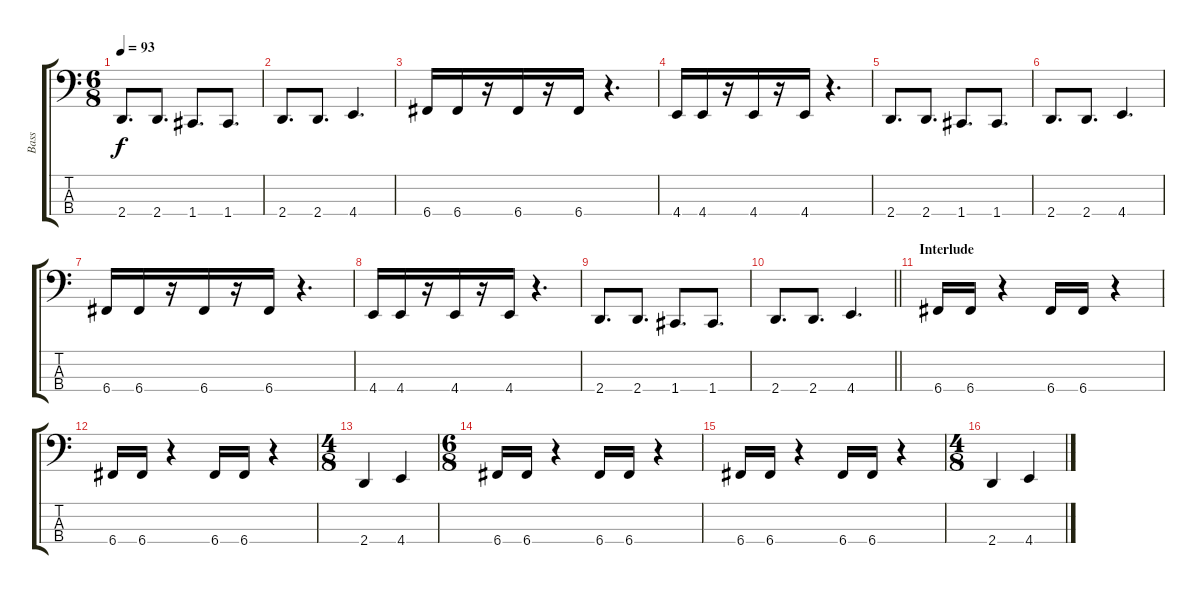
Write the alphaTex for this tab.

\track ("Bass" "Bass") {instrument electricbasspick}
\staff {score tabs}
\tuning (F2 C2 G1 C1) {hide}
\ts (6 8)
\tempo 93
\clef f4
\ks c
2.4.8{d dy f} 2.4.8{d} 1.4.8{d} 1.4.8{d} |
2.4.8{d} 2.4.8{d} 4.4.4{d} |
6.4.16 6.4.16 r.16 6.4.16 r.16 6.4.16 r.4{d} |
4.4.16 4.4.16 r.16 4.4.16 r.16 4.4.16 r.4{d} |
2.4.8{d} 2.4.8{d} 1.4.8{d} 1.4.8{d} |
2.4.8{d} 2.4.8{d} 4.4.4{d} |
6.4.16 6.4.16 r.16 6.4.16 r.16 6.4.16 r.4{d} |
4.4.16 4.4.16 r.16 4.4.16 r.16 4.4.16 r.4{d} |
2.4.8{d} 2.4.8{d} 1.4.8{d} 1.4.8{d} |
\barLineRight lightlight
2.4.8{d} 2.4.8{d} 4.4.4{d} |
\section ("" "Interlude")
6.4.16 6.4.16 r.4 6.4.16 6.4.16 r.4 |
6.4.16 6.4.16 r.4 6.4.16 6.4.16 r.4 |
\ts (4 8)
2.4.4 4.4.4 |
\ts (6 8)
6.4.16 6.4.16 r.4 6.4.16 6.4.16 r.4 |
6.4.16 6.4.16 r.4 6.4.16 6.4.16 r.4 |
\ts (4 8)
2.4.4 4.4.4
